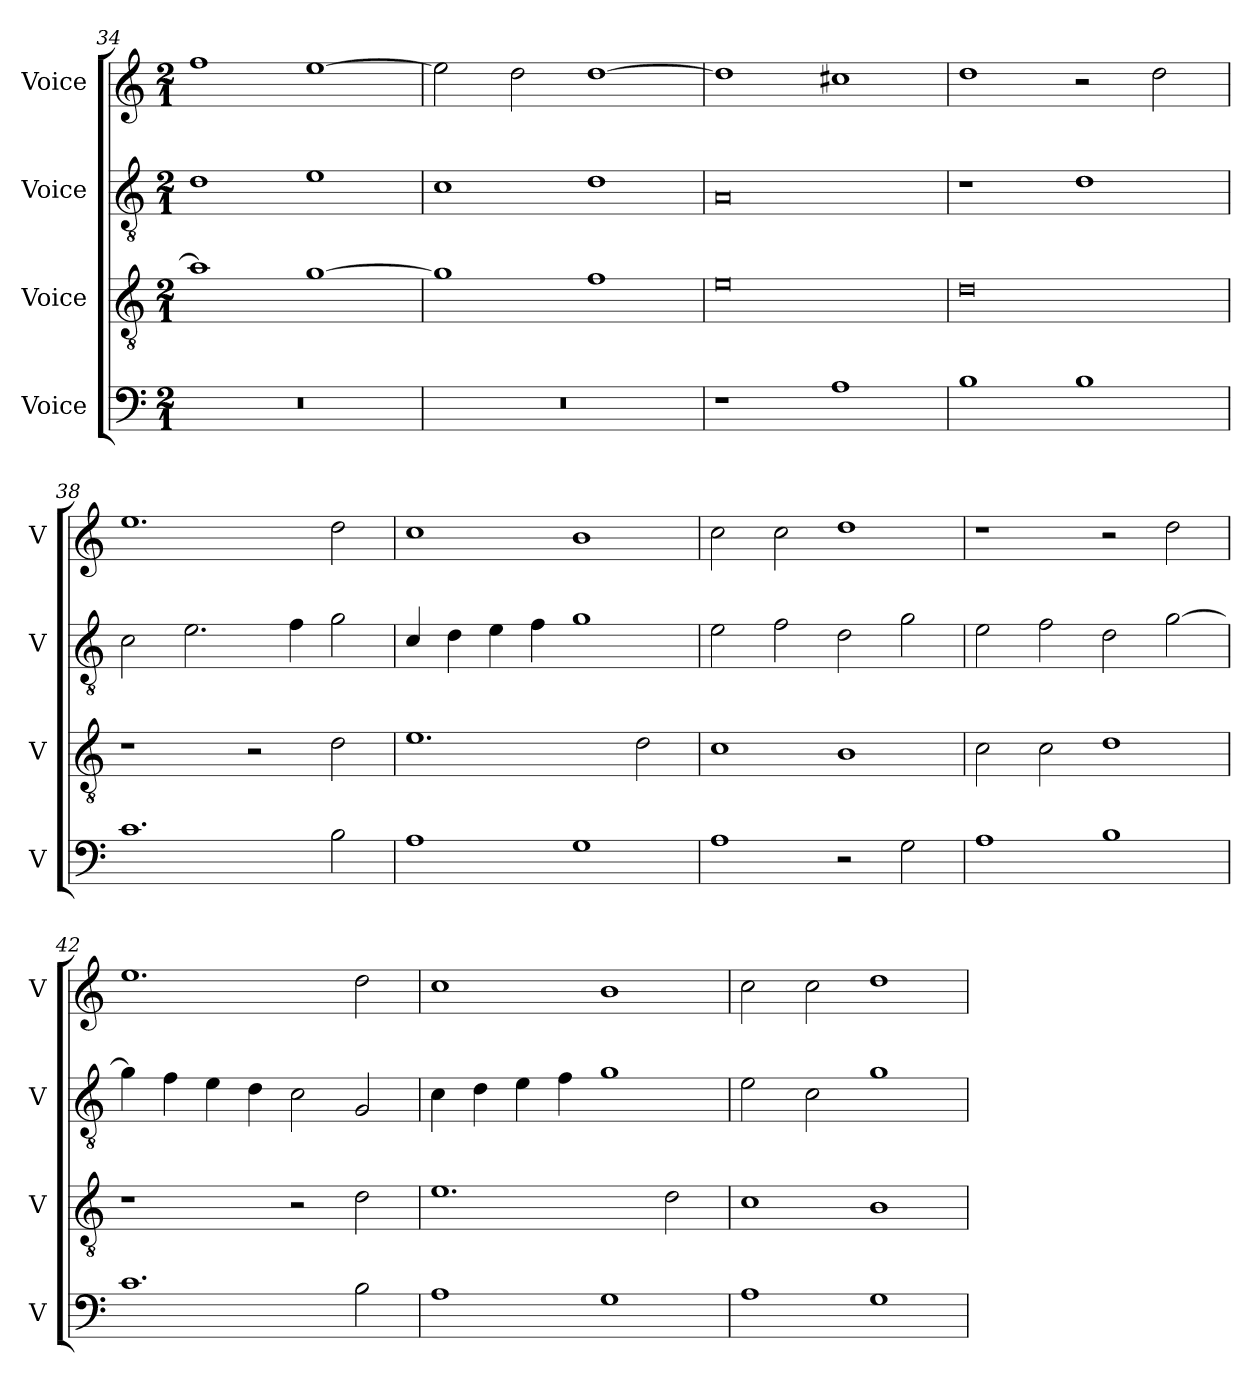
**kern	**kern	**kern	**kern
*part4	*part3	*part2	*part1
*staff4	*staff3	*staff2	*staff1
*I"Voice	*I"Voice	*I"Voice	*I"Voice
*I'V	*I'V	*I'V	*I'V
*clefF4	*clefGv2	*clefGv2	*clefG2
*k[]	*k[]	*k[]	*k[]
*M2/1	*M2/1	*M2/1	*M2/1
=34	=34	=34	=34
0r	1a]	1d	1ff
.	[1g	1e	[1ee
!!LO:LB:g=z
=35	=35	=35	=35
0r	1g]	1c	2ee\]
.	.	.	2dd\
.	1f	1d	[1dd
=36	=36	=36	=36
1r	0e	0A	1dd]
1A	.	.	1cc#X
=37	=37	=37	=37
1B	0d	1r	1dd
1B	.	1d	2r
.	.	.	2dd\
=38	=38	=38	=38
1.c	1r	2c\	1.ee
.	.	2.e\	.
.	2r	.	.
.	.	4f\	.
2B\	2d\	2g\	2dd\
!!LO:LB:g=z
=39	=39	=39	=39
1A	1.e	4c/	1cc
.	.	4d\	.
.	.	4e\	.
.	.	4f\	.
1G	.	1g	1b
.	2d\	.	.
=40	=40	=40	=40
1A	1c	2e\	2cc\
.	.	2f\	2cc\
2r	1B	2d\	1dd
2G\	.	2g\	.
=41	=41	=41	=41
1A	2c\	2e\	1r
.	2c\	2f\	.
1B	1d	2d\	2r
.	.	[2g\	2dd\
!!LO:LB:g=z
=42	=42	=42	=42
1.c	1r	4g\]	1.ee
.	.	4f\	.
.	.	4e\	.
.	.	4d\	.
.	2r	2c\	.
2B\	2d\	2G/	2dd\
=43	=43	=43	=43
1A	1.e	4c\	1cc
.	.	4d\	.
.	.	4e\	.
.	.	4f\	.
1G	.	1g	1b
.	2d\	.	.
=44	=44	=44	=44
1A	1c	2e\	2cc\
.	.	2c\	2cc\
1G	1B	1g	1dd
=	=	=	=
*-	*-	*-	*-
